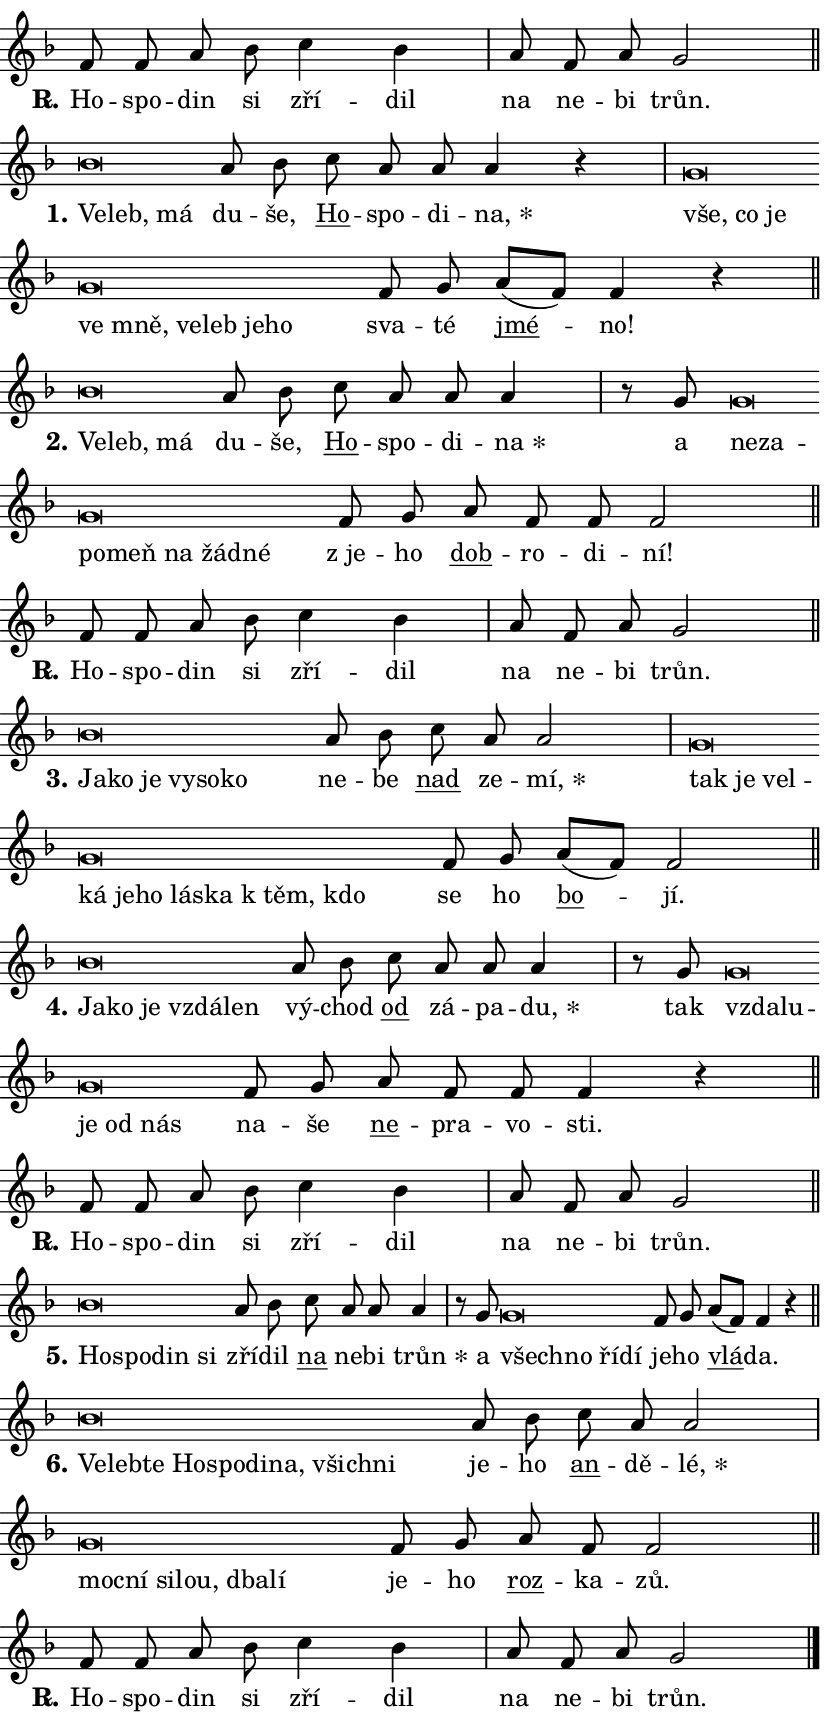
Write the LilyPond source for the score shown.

\version "2.24.0"
\header { tagline = "" }
\paper {
  indent = 0\cm
  top-margin = 0\cm
  right-margin = 0.13\cm % to fit lyric hyphens
  bottom-margin = 0\cm
  left-margin = 0\cm
  paper-width = 14\cm
  page-breaking = #ly:one-page-breaking
  system-system-spacing.basic-distance = #11
  score-system-spacing.basic-distance = #11
  ragged-last = ##f
}


%% Author: Thomas Morley
%% https://lists.gnu.org/archive/html/lilypond-user/2020-05/msg00002.html
#(define (line-position grob)
"Returns position of @var[grob} in current system:
   @code{'start}, if at first time-step
   @code{'end}, if at last time-step
   @code{'middle} otherwise
"
  (let* ((col (ly:item-get-column grob))
         (ln (ly:grob-object col 'left-neighbor))
         (rn (ly:grob-object col 'right-neighbor))
         (col-to-check-left (if (ly:grob? ln) ln col))
         (col-to-check-right (if (ly:grob? rn) rn col))
         (break-dir-left
           (and
             (ly:grob-property col-to-check-left 'non-musical #f)
             (ly:item-break-dir col-to-check-left)))
         (break-dir-right
           (and
             (ly:grob-property col-to-check-right 'non-musical #f)
             (ly:item-break-dir col-to-check-right))))
        (cond ((eqv? 1 break-dir-left) 'start)
              ((eqv? -1 break-dir-right) 'end)
              (else 'middle))))

#(define (tranparent-at-line-position vctor)
  (lambda (grob)
  "Relying on @code{line-position} select the relevant enry from @var{vctor}.
Used to determine transparency,"
    (case (line-position grob)
      ((end) (not (vector-ref vctor 0)))
      ((middle) (not (vector-ref vctor 1)))
      ((start) (not (vector-ref vctor 2))))))

noteHeadBreakVisibility =
#(define-music-function (break-visibility)(vector?)
"Makes @code{NoteHead}s transparent relying on @var{break-visibility}"
#{
  \override NoteHead.transparent =
    #(tranparent-at-line-position break-visibility)
#})

#(define delete-ledgers-for-transparent-note-heads
  (lambda (grob)
    "Reads whether a @code{NoteHead} is transparent.
If so this @code{NoteHead} is removed from @code{'note-heads} from
@var{grob}, which is supposed to be @code{LedgerLineSpanner}.
As a result ledgers are not printed for this @code{NoteHead}"
    (let* ((nhds-array (ly:grob-object grob 'note-heads))
           (nhds-list
             (if (ly:grob-array? nhds-array)
                 (ly:grob-array->list nhds-array)
                 '()))
           ;; Relies on the transparent-property being done before
           ;; Staff.LedgerLineSpanner.after-line-breaking is executed.
           ;; This is fragile ...
           (to-keep
             (remove
               (lambda (nhd)
                 (ly:grob-property nhd 'transparent #f))
               nhds-list)))
      ;; TODO find a better method to iterate over grob-arrays, similiar
      ;; to filter/remove etc for lists
      ;; For now rebuilt from scratch
      (set! (ly:grob-object grob 'note-heads)  '())
      (for-each
        (lambda (nhd)
          (ly:pointer-group-interface::add-grob grob 'note-heads nhd))
        to-keep))))

squashNotes = {
  \override NoteHead.X-extent = #'(-0.2 . 0.2)
  \override NoteHead.Y-extent = #'(-0.75 . 0)
  \override NoteHead.stencil =
    #(lambda (grob)
       (let ((pos (ly:grob-property grob 'staff-position)))
         (begin
           (if (< pos -7) (display "ERROR: Lower brevis then expected\n") (display ""))
           (if (<= pos -6) ly:text-interface::print ly:note-head::print))))
}
unSquashNotes = {
  \revert NoteHead.X-extent
  \revert NoteHead.Y-extent
  \revert NoteHead.stencil
}

hideNotes = \noteHeadBreakVisibility #begin-of-line-visible
unHideNotes = \noteHeadBreakVisibility #all-visible

% work-around for resetting accidentals
% https://lilypond.org/doc/v2.23/Documentation/notation/displaying-rhythms#unmetered-music
cadenzaMeasure = {
  \cadenzaOff
  \partial 1024 s1024
  \cadenzaOn
}

#(define-markup-command (accent layout props text) (markup?)
  "Underline accented syllable"
  (interpret-markup layout props
    #{\markup \override #'(offset . 4.3) \underline { #text }#}))

responsum = \markup \concat {
  "R" \hspace #-1.05 \path #0.1 #'((moveto 0 0.07) (lineto 0.9 0.8)) \hspace #0.05 "."
}

spaceSize = #0.6828661417322834 % exact space size for TeX Gyre Schola

\layout {
  \context {
    \Staff
    \remove "Time_signature_engraver"
    \override LedgerLineSpanner.after-line-breaking = #delete-ledgers-for-transparent-note-heads
  }
  \context {
    \Lyrics {
      \override LyricSpace.minimum-distance = \spaceSize
      \override LyricText.font-name = #"TeX Gyre Schola"
      \override LyricText.font-size = 1
      \override StanzaNumber.font-name = #"TeX Gyre Schola Bold"
      \override StanzaNumber.font-size = 1
    }
  }
  \context {
    \Score 
    \override NoteHead.text =
      #(lambda (grob) 
        (let ((pos (ly:grob-property grob 'staff-position)))
          #{\markup {
            \combine
              \halign #-0.55 \raise #(if (= pos -6) 0 0.5) \override #'(thickness . 2) \draw-line #'(3.2 . 0)
              \musicglyph "noteheads.sM1"
          }#}))
  }
}

% magnetic-lyrics.ily
%
%   written by
%     Jean Abou Samra <jean@abou-samra.fr>
%     Werner Lemberg <wl@gnu.org>
%
%   adapted by
%     Jiri Hon <jiri.hon@gmail.com>
%
% Version 2022-Apr-15

% https://www.mail-archive.com/lilypond-user@gnu.org/msg149350.html

#(define (Left_hyphen_pointer_engraver context)
   "Collect syllable-hyphen-syllable occurrences in lyrics and store
them in properties.  This engraver only looks to the left.  For
example, if the lyrics input is @code{foo -- bar}, it does the
following.

@itemize @bullet
@item
Set the @code{text} property of the @code{LyricHyphen} grob between
@q{foo} and @q{bar} to @code{foo}.

@item
Set the @code{left-hyphen} property of the @code{LyricText} grob with
text @q{foo} to the @code{LyricHyphen} grob between @q{foo} and
@q{bar}.
@end itemize

Use this auxiliary engraver in combination with the
@code{lyric-@/text::@/apply-@/magnetic-@/offset!} hook."
   (let ((hyphen #f)
         (text #f))
     (make-engraver
      (acknowledgers
       ((lyric-syllable-interface engraver grob source-engraver)
        (set! text grob)))
      (end-acknowledgers
       ((lyric-hyphen-interface engraver grob source-engraver)
        ;(when (not (grob::has-interface grob 'lyric-space-interface))
          (set! hyphen grob)));)
      ((stop-translation-timestep engraver)
       (when (and text hyphen)
         (ly:grob-set-object! text 'left-hyphen hyphen))
       (set! text #f)
       (set! hyphen #f)))))

#(define (lyric-text::apply-magnetic-offset! grob)
   "If the space between two syllables is less than the value in
property @code{LyricText@/.details@/.squash-threshold}, move the right
syllable to the left so that it gets concatenated with the left
syllable.

Use this function as a hook for
@code{LyricText@/.after-@/line-@/breaking} if the
@code{Left_@/hyphen_@/pointer_@/engraver} is active."
   (let ((hyphen (ly:grob-object grob 'left-hyphen #f)))
     (when hyphen
       (let ((left-text (ly:spanner-bound hyphen LEFT)))
         (when (grob::has-interface left-text 'lyric-syllable-interface)
           (let* ((common (ly:grob-common-refpoint grob left-text X))
                  (this-x-ext (ly:grob-extent grob common X))
                  (left-x-ext
                   (begin
                     ;; Trigger magnetism for left-text.
                     (ly:grob-property left-text 'after-line-breaking)
                     (ly:grob-extent left-text common X)))
                  ;; `delta` is the gap width between two syllables.
                  (delta (- (interval-start this-x-ext)
                            (interval-end left-x-ext)))
                  (details (ly:grob-property grob 'details))
                  (threshold (assoc-get 'squash-threshold details 0.2)))
             (when (< delta threshold)
               (let* (;; We have to manipulate the input text so that
                      ;; ligatures crossing syllable boundaries are not
                      ;; disabled.  For languages based on the Latin
                      ;; script this is essentially a beautification.
                      ;; However, for non-Western scripts it can be a
                      ;; necessity.
                      (lt (ly:grob-property left-text 'text))
                      (rt (ly:grob-property grob 'text))
                      (is-space (grob::has-interface hyphen 'lyric-space-interface))
                      (space (if is-space " " ""))
                      (extra-delta (if is-space spaceSize 0))
                      ;; Append new syllable.
                      (ltrt-space (if (and (string? lt) (string? rt))
                                (string-append lt space rt)
                                (make-concat-markup (list lt space rt))))
                      ;; Right-align `ltrt` to the right side.
                      (ltrt-space-markup (grob-interpret-markup
                               grob
                               (make-translate-markup
                                (cons (interval-length this-x-ext) 0)
                                (make-right-align-markup ltrt-space)))))
                 (begin
                   ;; Don't print `left-text`.
                   (ly:grob-set-property! left-text 'stencil #f)
                   ;; Set text and stencil (which holds all collected
                   ;; syllables so far) and shift it to the left.
                   (ly:grob-set-property! grob 'text ltrt-space)
                   (ly:grob-set-property! grob 'stencil ltrt-space-markup)
                   (ly:grob-translate-axis! grob (- (- delta extra-delta)) X))))))))))


#(define (lyric-hyphen::displace-bounds-first grob)
   ;; Make very sure this callback isn't triggered too early.
   (let ((left (ly:spanner-bound grob LEFT))
         (right (ly:spanner-bound grob RIGHT)))
     (ly:grob-property left 'after-line-breaking)
     (ly:grob-property right 'after-line-breaking)
     (ly:lyric-hyphen::print grob)))

squashThreshold = #0.4

\layout {
  \context {
    \Lyrics
    \consists #Left_hyphen_pointer_engraver
    \override LyricText.after-line-breaking =
      #lyric-text::apply-magnetic-offset!
    \override LyricHyphen.stencil = #lyric-hyphen::displace-bounds-first
    \override LyricText.details.squash-threshold = \squashThreshold
    \override LyricHyphen.minimum-distance = 0
    \override LyricHyphen.minimum-length = \squashThreshold
  }
}

squashText = \override LyricText.details.squash-threshold = 9999
unSquashText = \override LyricText.details.squash-threshold = \squashThreshold

leftText = \override LyricText.self-alignment-X = #LEFT
unLeftText = \revert LyricText.self-alignment-X

starOffset = #(lambda (grob) 
                (let ((x_offset (ly:self-alignment-interface::aligned-on-x-parent grob)))
                  (if (= x_offset 0) 0 (+ x_offset 1.2))))

star = #(define-music-function (syllable)(string?)
"Append star separator at the end of a syllable"
#{
  \once \override LyricText.X-offset = #starOffset
  \lyricmode { \markup {
    #syllable
    \override #'((font-name . "TeX Gyre Schola Bold")) \hspace #0.2 \lower #0.65 \larger "*"
  } }
#})

starAccent = #(define-music-function (syllable)(string?)
"Append star separator at the end of a syllable and make accent"
#{
  \once \override LyricText.X-offset = #starOffset
  \lyricmode { \markup {
    \accent #syllable
    \override #'((font-name . "TeX Gyre Schola Bold")) \hspace #0.2 \lower #0.65 \larger "*"
  } }
#})

breath = #(define-music-function (syllable)(string?)
"Append breathing indicator at the end of a syllable"
#{
  \lyricmode { \markup { #syllable "+" } }
#})

optionalBreath = #(define-music-function (syllable)(string?)
"Append optional breathing indicator at the end of a syllable"
#{
  \lyricmode { \markup { #syllable "(+)" } }
#})


\score {
    <<
        \new Voice = "melody" { \cadenzaOn \key f \major \relative { f'8 f a bes c4 bes \cadenzaMeasure \bar "|" a8 f a g2 \cadenzaMeasure \bar "||" \break } }
        \new Lyrics \lyricsto "melody" { \lyricmode { \set stanza = \responsum
Ho -- spo -- din si zří -- dil na ne -- bi trůn. } }
    >>
    \layout {}
}

\score {
    <<
        \new Voice = "melody" { \cadenzaOn \key f \major \relative { \squashNotes bes'\breve*1/16 \hideNotes \breve*1/16 \breve*1/16 \bar "" \unHideNotes \unSquashNotes a8 bes \bar "" c a a a4 r \cadenzaMeasure \bar "|" \squashNotes g\breve*1/16 \hideNotes \breve*1/16 \bar "" \breve*1/16 \bar "" \breve*1/16 \bar "" \breve*1/16 \bar "" \breve*1/16 \bar "" \breve*1/16 \bar "" \breve*1/16 \breve*1/16 \bar "" \unHideNotes \unSquashNotes f8 g \bar "" a[( f)] f4 r \cadenzaMeasure \bar "||" \break } }
        \new Lyrics \lyricsto "melody" { \lyricmode { \set stanza = "1."
\leftText Ve -- \squashText leb, má \unLeftText \unSquashText du -- še, \markup \accent Ho -- spo -- di -- \star na, \leftText vše, \squashText co je ve mně, ve -- leb je -- ho \unLeftText \unSquashText sva -- té \markup \accent jmé -- no! } }
    >>
    \layout {}
}

\score {
    <<
        \new Voice = "melody" { \cadenzaOn \key f \major \relative { \squashNotes bes'\breve*1/16 \hideNotes \breve*1/16 \breve*1/16 \bar "" \unHideNotes \unSquashNotes a8 bes \bar "" c a a a4 \cadenzaMeasure \bar "|" r8 g8 \squashNotes g\breve*1/16 \hideNotes \breve*1/16 \bar "" \breve*1/16 \bar "" \breve*1/16 \bar "" \breve*1/16 \bar "" \breve*1/16 \breve*1/16 \bar "" \unHideNotes \unSquashNotes f8 g \bar "" a f f f2 \cadenzaMeasure \bar "||" \break } }
        \new Lyrics \lyricsto "melody" { \lyricmode { \set stanza = "2."
\leftText Ve -- \squashText leb, má \unLeftText \unSquashText du -- še, \markup \accent Ho -- spo -- di -- \star na a \leftText ne -- \squashText za -- po -- meň na žád -- né \unLeftText \unSquashText "z je" -- ho \markup \accent dob -- ro -- di -- ní! } }
    >>
    \layout {}
}

\score {
    <<
        \new Voice = "melody" { \cadenzaOn \key f \major \relative { f'8 f a bes c4 bes \cadenzaMeasure \bar "|" a8 f a g2 \cadenzaMeasure \bar "||" \break } }
        \new Lyrics \lyricsto "melody" { \lyricmode { \set stanza = \responsum
Ho -- spo -- din si zří -- dil na ne -- bi trůn. } }
    >>
    \layout {}
}

\score {
    <<
        \new Voice = "melody" { \cadenzaOn \key f \major \relative { \squashNotes bes'\breve*1/16 \hideNotes \breve*1/16 \bar "" \breve*1/16 \bar "" \breve*1/16 \bar "" \breve*1/16 \breve*1/16 \bar "" \unHideNotes \unSquashNotes a8 bes \bar "" c a a2 \cadenzaMeasure \bar "|" \squashNotes g\breve*1/16 \hideNotes \breve*1/16 \bar "" \breve*1/16 \bar "" \breve*1/16 \bar "" \breve*1/16 \bar "" \breve*1/16 \bar "" \breve*1/16 \bar "" \breve*1/16 \bar "" \breve*1/16 \breve*1/16 \bar "" \unHideNotes \unSquashNotes f8 g \bar "" a[( f)] f2 \cadenzaMeasure \bar "||" \break } }
        \new Lyrics \lyricsto "melody" { \lyricmode { \set stanza = "3."
\leftText Ja -- \squashText ko je vy -- so -- ko \unLeftText \unSquashText ne -- be \markup \accent nad ze -- \star mí, \leftText tak \squashText je vel -- ká je -- ho lá -- ska "k těm," kdo \unLeftText \unSquashText se ho \markup \accent bo -- jí. } }
    >>
    \layout {}
}

\score {
    <<
        \new Voice = "melody" { \cadenzaOn \key f \major \relative { \squashNotes bes'\breve*1/16 \hideNotes \breve*1/16 \bar "" \breve*1/16 \bar "" \breve*1/16 \breve*1/16 \bar "" \unHideNotes \unSquashNotes a8 bes \bar "" c a a a4 \cadenzaMeasure \bar "|" r8 g8 \squashNotes g\breve*1/16 \hideNotes \breve*1/16 \bar "" \breve*1/16 \bar "" \breve*1/16 \breve*1/16 \bar "" \unHideNotes \unSquashNotes f8 g \bar "" a f f f4 r \cadenzaMeasure \bar "||" \break } }
        \new Lyrics \lyricsto "melody" { \lyricmode { \set stanza = "4."
\leftText Ja -- \squashText ko je vzdá -- len \unLeftText \unSquashText vý -- chod \markup \accent od zá -- pa -- \star du, tak \leftText vzda -- \squashText lu -- je od nás \unLeftText \unSquashText na -- še \markup \accent ne -- pra -- vo -- sti. } }
    >>
    \layout {}
}

\score {
    <<
        \new Voice = "melody" { \cadenzaOn \key f \major \relative { f'8 f a bes c4 bes \cadenzaMeasure \bar "|" a8 f a g2 \cadenzaMeasure \bar "||" \break } }
        \new Lyrics \lyricsto "melody" { \lyricmode { \set stanza = \responsum
Ho -- spo -- din si zří -- dil na ne -- bi trůn. } }
    >>
    \layout {}
}

\score {
    <<
        \new Voice = "melody" { \cadenzaOn \key f \major \relative { \squashNotes bes'\breve*1/16 \hideNotes \breve*1/16 \bar "" \breve*1/16 \breve*1/16 \bar "" \unHideNotes \unSquashNotes a8 bes \bar "" c a a a4 \cadenzaMeasure \bar "|" r8 g8 \squashNotes g\breve*1/16 \hideNotes \breve*1/16 \bar "" \breve*1/16 \breve*1/16 \bar "" \unHideNotes \unSquashNotes f8 g \bar "" a[( f)] f4 r \cadenzaMeasure \bar "||" \break } }
        \new Lyrics \lyricsto "melody" { \lyricmode { \set stanza = "5."
\leftText Ho -- \squashText spo -- din si \unLeftText \unSquashText zří -- dil \markup \accent na ne -- bi \star trůn a \leftText všech -- \squashText no ří -- dí \unLeftText \unSquashText je -- ho \markup \accent vlá -- da. } }
    >>
    \layout {}
}

\score {
    <<
        \new Voice = "melody" { \cadenzaOn \key f \major \relative { \squashNotes bes'\breve*1/16 \hideNotes \breve*1/16 \bar "" \breve*1/16 \bar "" \breve*1/16 \bar "" \breve*1/16 \bar "" \breve*1/16 \bar "" \breve*1/16 \bar "" \breve*1/16 \breve*1/16 \bar "" \unHideNotes \unSquashNotes a8 bes \bar "" c a a2 \cadenzaMeasure \bar "|" \squashNotes g\breve*1/16 \hideNotes \breve*1/16 \bar "" \breve*1/16 \bar "" \breve*1/16 \bar "" \breve*1/16 \breve*1/16 \bar "" \unHideNotes \unSquashNotes f8 g \bar "" a f f2 \cadenzaMeasure \bar "||" \break } }
        \new Lyrics \lyricsto "melody" { \lyricmode { \set stanza = "6."
\leftText Ve -- \squashText leb -- te Ho -- spo -- di -- na, všich -- ni \unLeftText \unSquashText je -- ho \markup \accent an -- dě -- \star lé, \leftText moc -- \squashText ní si -- lou, dba -- lí \unLeftText \unSquashText je -- ho \markup \accent roz -- ka -- zů. } }
    >>
    \layout {}
}

\score {
    <<
        \new Voice = "melody" { \cadenzaOn \key f \major \relative { f'8 f a bes c4 bes \cadenzaMeasure \bar "|" a8 f a g2 \cadenzaMeasure \bar "||" \break } \bar "|." }
        \new Lyrics \lyricsto "melody" { \lyricmode { \set stanza = \responsum
Ho -- spo -- din si zří -- dil na ne -- bi trůn. } }
    >>
    \layout {}
}
